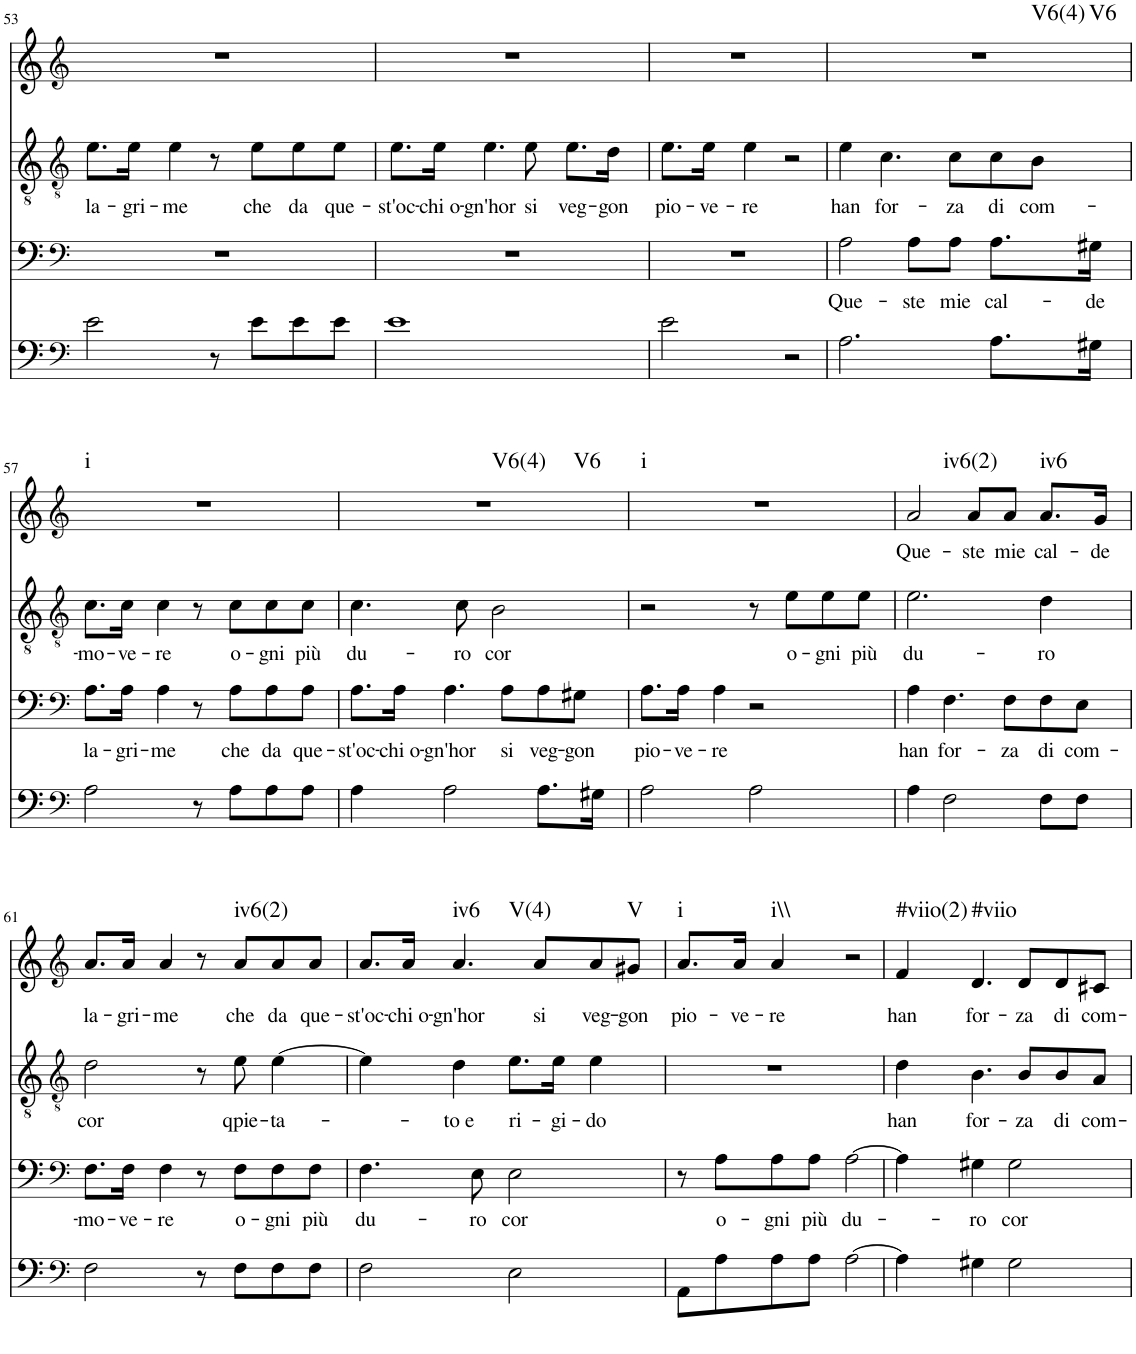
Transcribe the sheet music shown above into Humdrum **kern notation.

**kern	**kern	**text	**kern	**text	**kern	**text	**harte
*part4	*part3	*part3	*part2	*part2	*part1	*part1	*part1
*staff4	*staff3	*staff3	*staff2	*staff2	*staff1	*staff1	*
*I"unbenannt4	*I"unbenannt3	*	*I"unbenannt2	*	*I"unbenannt1	*	*
!!LO:PB:g=z
*clefF4	*clefF4	*	*clefGv2	*	*clefG2	*	*
*k[]	*k[]	*	*k[]	*	*k[]	*	*
*M4/4	*M4/4	*	*M4/4	*	*M4/4	*	*
=53	=53	=53	=53	=53	=53	=53	=53
!	!	!	!	!LO:LY:b	!	!	!
2e\	1r	.	8.e\L	la-	1r	.	.
!	!	!	!	!LO:LY:b	!	!	!
.	.	.	16e\Jk	gri-	.	.	.
!	!	!	!	!LO:LY:b	!	!	!
.	.	.	4e\	me	.	.	.
8r	.	.	8r	.	.	.	.
!	!	!	!	!LO:LY:b	!	!	!
8e\L	.	.	8e\L	che	.	.	.
!	!	!	!	!LO:LY:b	!	!	!
8e\	.	.	8e\	da	.	.	.
!	!	!	!	!LO:LY:b	!	!	!
8e\J	.	.	8e\J	que-	.	.	.
=54	=54	=54	=54	=54	=54	=54	=54
!	!	!	!	!LO:LY:b	!	!	!
1e	1r	.	8.e\L	st'oc-	1r	.	.
!	!	!	!	!LO:LY:b	!	!	!
.	.	.	16e\Jk	chi o-	.	.	.
!	!	!	!	!LO:LY:b	!	!	!
.	.	.	4.e\	gn'hor	.	.	.
!	!	!	!	!LO:LY:b	!	!	!
.	.	.	8e\	si	.	.	.
!	!	!	!	!LO:LY:b	!	!	!
.	.	.	8.e\L	veg-	.	.	.
!	!	!	!	!LO:LY:b	!	!	!
.	.	.	16d\Jk	gon	.	.	.
=55	=55	=55	=55	=55	=55	=55	=55
!	!	!	!	!LO:LY:b	!	!	!
2e\	1r	.	8.e\L	pio-	1r	.	.
!	!	!	!	!LO:LY:b	!	!	!
.	.	.	16e\Jk	ve-	.	.	.
!	!	!	!	!LO:LY:b	!	!	!
.	.	.	4e\	re	.	.	.
2r	.	.	2r	.	.	.	.
=56	=56	=56	=56	=56	=56	=56	=56
!	!	!LO:LY:b	!	!LO:LY:b	!	!	!LO:H:n=1:kt=V6(4)
!	!	!	!	!	!	!	!LO:H:n=2:kt=V6
2.A\	2A\	Que-	4e\	han	1r	.	N N
!	!	!	!	!LO:LY:b	!	!	!
.	.	.	4.c\	for-	.	.	.
!	!	!LO:LY:b	!	!	!	!	!
.	8A\L	ste	.	.	.	.	.
!	!	!LO:LY:b	!	!LO:LY:b	!	!	!
.	8A\J	mie	8c\L	za	.	.	.
!	!	!LO:LY:b	!	!LO:LY:b	!	!	!
8.A\L	8.A\L	cal-	8c\	di	.	.	.
!	!	!	!	!LO:LY:b	!	!	!
.	.	.	8B\J	com-	.	.	.
!	!	!LO:LY:b	!	!	!	!	!
16G#X\Jk	16G#X\Jk	de	.	.	.	.	.
!!LO:LB:g=z
=57	=57	=57	=57	=57	=57	=57	=57
*clefF4	*clefF4	*	*clefGv2	*	*clefG2	*	*
!	!	!LO:LY:b	!	!LO:LY:b	!	!	!LO:H:kt=i
2A\	8.A\L	la-	8.c\L	mo-	1r	.	N
!	!	!LO:LY:b	!	!LO:LY:b	!	!	!
.	16A\Jk	gri-	16c\Jk	ve-	.	.	.
!	!	!LO:LY:b	!	!LO:LY:b	!	!	!
.	4A\	me	4c\	re	.	.	.
8r	8r	.	8r	.	.	.	.
!	!	!LO:LY:b	!	!LO:LY:b	!	!	!
8A\L	8A\L	che	8c\L	o-	.	.	.
!	!	!LO:LY:b	!	!LO:LY:b	!	!	!
8A\	8A\	da	8c\	gni	.	.	.
!	!	!LO:LY:b	!	!LO:LY:b	!	!	!
8A\J	8A\J	que-	8c\J	più	.	.	.
=58	=58	=58	=58	=58	=58	=58	=58
!	!	!LO:LY:b	!	!LO:LY:b	!	!	!LO:H:n=1:kt=V6(4)
!	!	!	!	!	!	!	!LO:H:n=2:kt=V6
4A\	8.A\L	st'oc-	4.c\	du-	1r	.	N N
!	!	!LO:LY:b	!	!	!	!	!
.	16A\Jk	chi o-	.	.	.	.	.
!	!	!LO:LY:b	!	!	!	!	!
2A\	4.A\	gn'hor	.	.	.	.	.
!	!	!	!	!LO:LY:b	!	!	!
.	.	.	8c\	ro	.	.	.
!	!	!	!	!LO:LY:b	!	!	!
.	.	.	2B\	cor	.	.	.
!	!	!LO:LY:b	!	!	!	!	!
.	8A\L	si	.	.	.	.	.
!	!	!LO:LY:b	!	!	!	!	!
8.A\L	8A\	veg-	.	.	.	.	.
!	!	!LO:LY:b	!	!	!	!	!
.	8G#X\J	gon	.	.	.	.	.
16G#X\Jk	.	.	.	.	.	.	.
=59	=59	=59	=59	=59	=59	=59	=59
!	!	!LO:LY:b	!	!	!	!	!LO:H:kt=i
2A\	8.A\L	pio-	2r	.	1r	.	N
!	!	!LO:LY:b	!	!	!	!	!
.	16A\Jk	ve-	.	.	.	.	.
!	!	!LO:LY:b	!	!	!	!	!
.	4A\	re	.	.	.	.	.
2A\	2r	.	8r	.	.	.	.
!	!	!	!	!LO:LY:b	!	!	!
.	.	.	8e\L	o-	.	.	.
!	!	!	!	!LO:LY:b	!	!	!
.	.	.	8e\	gni	.	.	.
!	!	!	!	!LO:LY:b	!	!	!
.	.	.	8e\J	più	.	.	.
=60	=60	=60	=60	=60	=60	=60	=60
!	!	!LO:LY:b	!	!LO:LY:b	!	!LO:LY:b	!LO:H:kt=iv6(2)
4A\	4A\	han	2.e\	du-	2a/	Que-	N
!	!	!LO:LY:b	!	!	!	!	!
2F\	4.F\	for-	.	.	.	.	.
!	!	!	!	!	!	!LO:LY:b	!
.	.	.	.	.	8a/L	ste	.
!	!	!LO:LY:b	!	!	!	!LO:LY:b	!
.	8F\L	za	.	.	8a/J	mie	.
!	!	!LO:LY:b	!	!LO:LY:b	!	!LO:LY:b	!LO:H:kt=iv6
8F\L	8F\	di	4d\	ro	8.a/L	cal-	N
!	!	!LO:LY:b	!	!	!	!	!
8F\J	8E\J	com-	.	.	.	.	.
!	!	!	!	!	!	!LO:LY:b	!
.	.	.	.	.	16g/Jk	de	.
!!LO:LB:g=z
=61	=61	=61	=61	=61	=61	=61	=61
*clefF4	*clefF4	*	*clefGv2	*	*clefG2	*	*
!	!	!LO:LY:b	!	!LO:LY:b	!	!LO:LY:b	!
2F\	8.F\L	mo-	2d\	cor	8.a/L	la-	.
!	!	!LO:LY:b	!	!	!	!LO:LY:b	!
.	16F\Jk	ve-	.	.	16a/Jk	gri-	.
!	!	!LO:LY:b	!	!	!	!LO:LY:b	!
.	4F\	re	.	.	4a/	me	.
8r	8r	.	8r	.	8r	.	.
!	!	!LO:LY:b	!	!LO:LY:b	!	!LO:LY:b	!LO:H:kt=iv6(2)
8F\L	8F\L	o-	8e\	qpie-	8a/L	che	N
!	!	!LO:LY:b	!	!LO:LY:b	!	!LO:LY:b	!
8F\	8F\	gni	[4e\	ta-	8a/	da	.
!	!	!LO:LY:b	!	!	!	!LO:LY:b	!
8F\J	8F\J	più	.	.	8a/J	que-	.
=62	=62	=62	=62	=62	=62	=62	=62
!	!	!LO:LY:b	!	!	!	!LO:LY:b	!
2F\	4.F\	du-	4e\]	.	8.a/L	st'oc-	.
!	!	!	!	!	!	!LO:LY:b	!
.	.	.	.	.	16a/Jk	chi o-	.
!	!	!	!	!LO:LY:b	!	!LO:LY:b	!LO:H:n=1:kt=iv6
!	!	!	!	!	!	!	!LO:H:n=2:kt=V(4)
.	.	.	4d\	to e	4.a/	gn'hor	N N
!	!	!LO:LY:b	!	!	!	!	!
.	8E\	ro	.	.	.	.	.
!	!	!LO:LY:b	!	!LO:LY:b	!	!	!
2E\	2E\	cor	8.e\L	ri-	.	.	.
!	!	!	!	!	!	!LO:LY:b	!
.	.	.	.	.	8a/L	si	.
!	!	!	!	!LO:LY:b	!	!	!
.	.	.	16e\Jk	gi-	.	.	.
!	!	!	!	!LO:LY:b	!	!LO:LY:b	!
.	.	.	4e\	do	8a/	veg-	.
!	!	!	!	!	!	!LO:LY:b	!LO:H:kt=V
.	.	.	.	.	8g#X/J	gon	N
=63	=63	=63	=63	=63	=63	=63	=63
!	!	!	!	!	!	!LO:LY:b	!LO:H:kt=i
8AA\L	8r	.	1r	.	8.a/L	pio-	N
!	!	!LO:LY:b	!	!	!	!	!
8A\	8A\L	o-	.	.	.	.	.
!	!	!	!	!	!	!LO:LY:b	!
.	.	.	.	.	16a/Jk	ve-	.
!	!	!LO:LY:b	!	!	!	!LO:LY:b	!LO:H:kt=i\\
8A\	8A\	gni	.	.	4a/	re	N
!	!	!LO:LY:b	!	!	!	!	!
8A\J	8A\J	più	.	.	.	.	.
!	!	!LO:LY:b	!	!	!	!	!
[2A\	[2A\	du-	.	.	2r	.	.
=64	=64	=64	=64	=64	=64	=64	=64
!	!	!	!	!LO:LY:b	!	!LO:LY:b	!LO:H:kt=#viio(2)
4A\]	4A\]	.	4d\	han	4f/	han	N
!	!	!LO:LY:b	!	!LO:LY:b	!	!LO:LY:b	!LO:H:kt=#viio
4G#X\	4G#X\	ro	4.B\	for-	4.d/	for-	N
!	!	!LO:LY:b	!	!	!	!	!
2G#\	2G#\	cor	.	.	.	.	.
!	!	!	!	!LO:LY:b	!	!LO:LY:b	!
.	.	.	8B/L	za	8d/L	za	.
!	!	!	!	!LO:LY:b	!	!LO:LY:b	!
.	.	.	8B/	di	8d/	di	.
!	!	!	!	!LO:LY:b	!	!LO:LY:b	!
.	.	.	8A/J	com-	8c#X/J	com-	.
=	=	=	=	=	=	=	=
*-	*-	*-	*-	*-	*-	*-	*-
